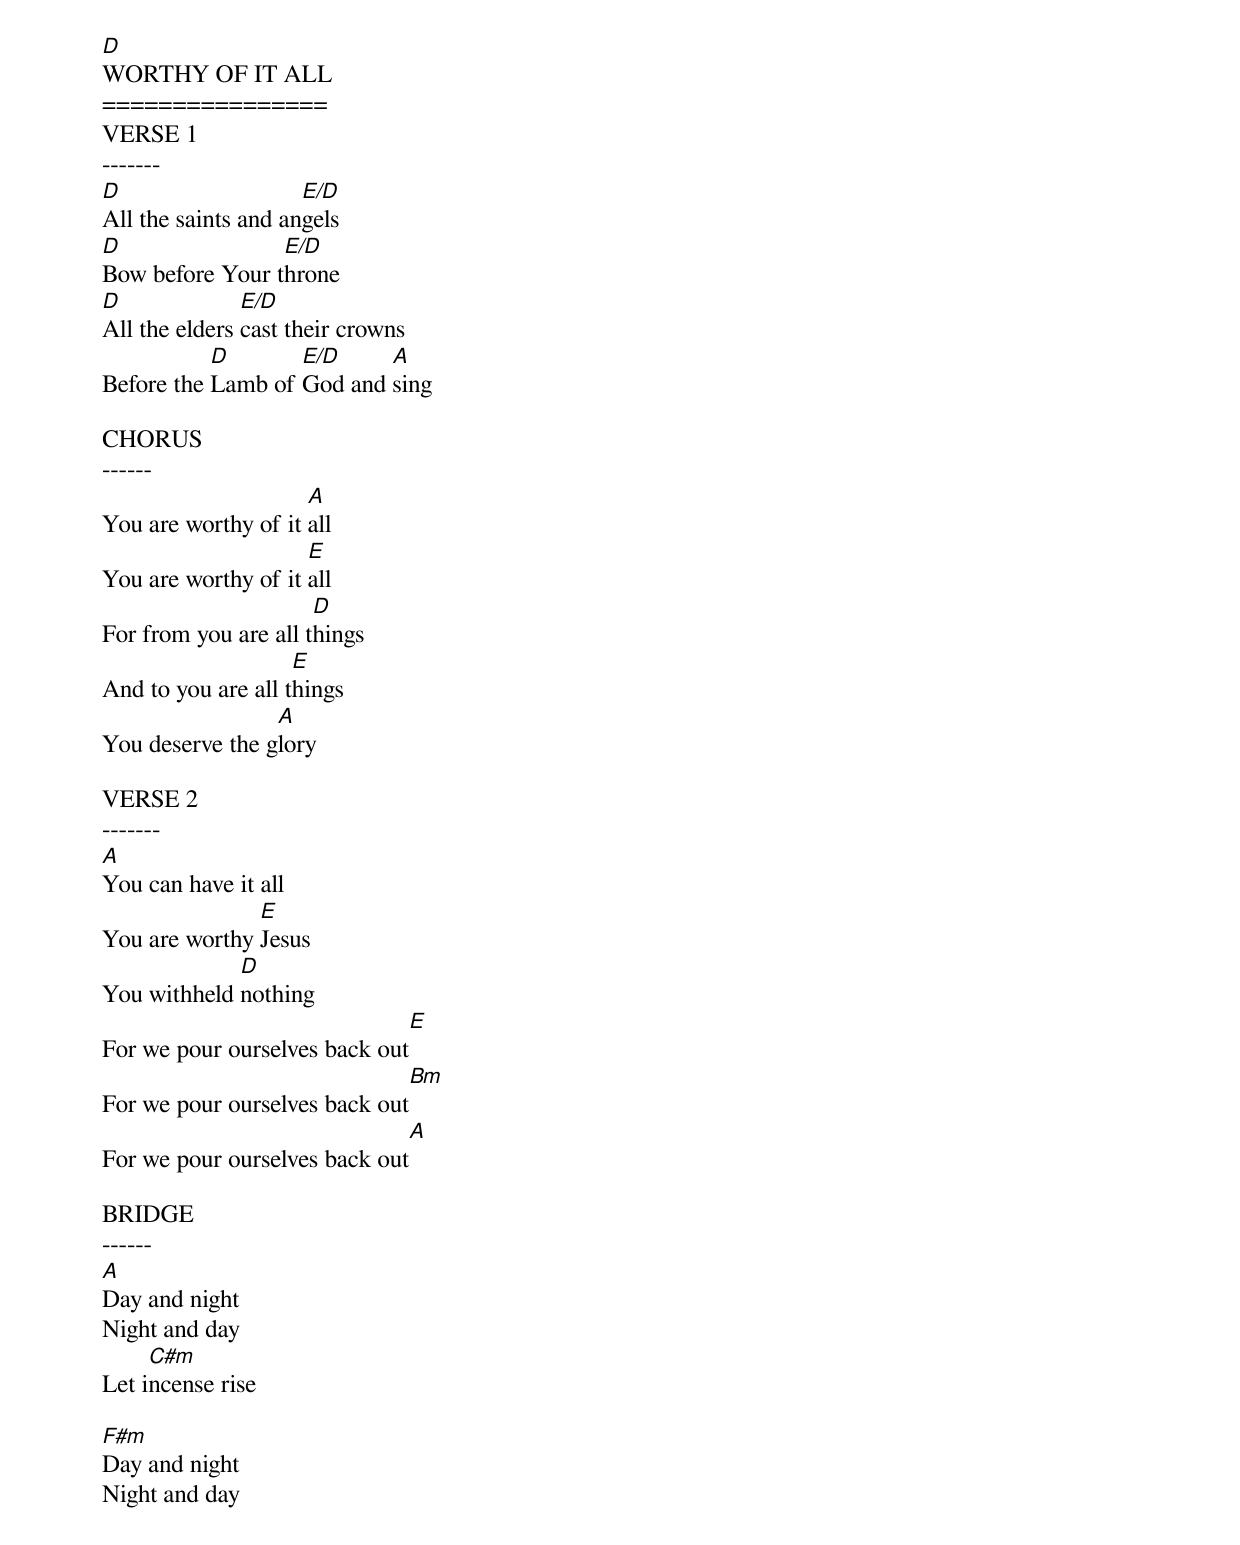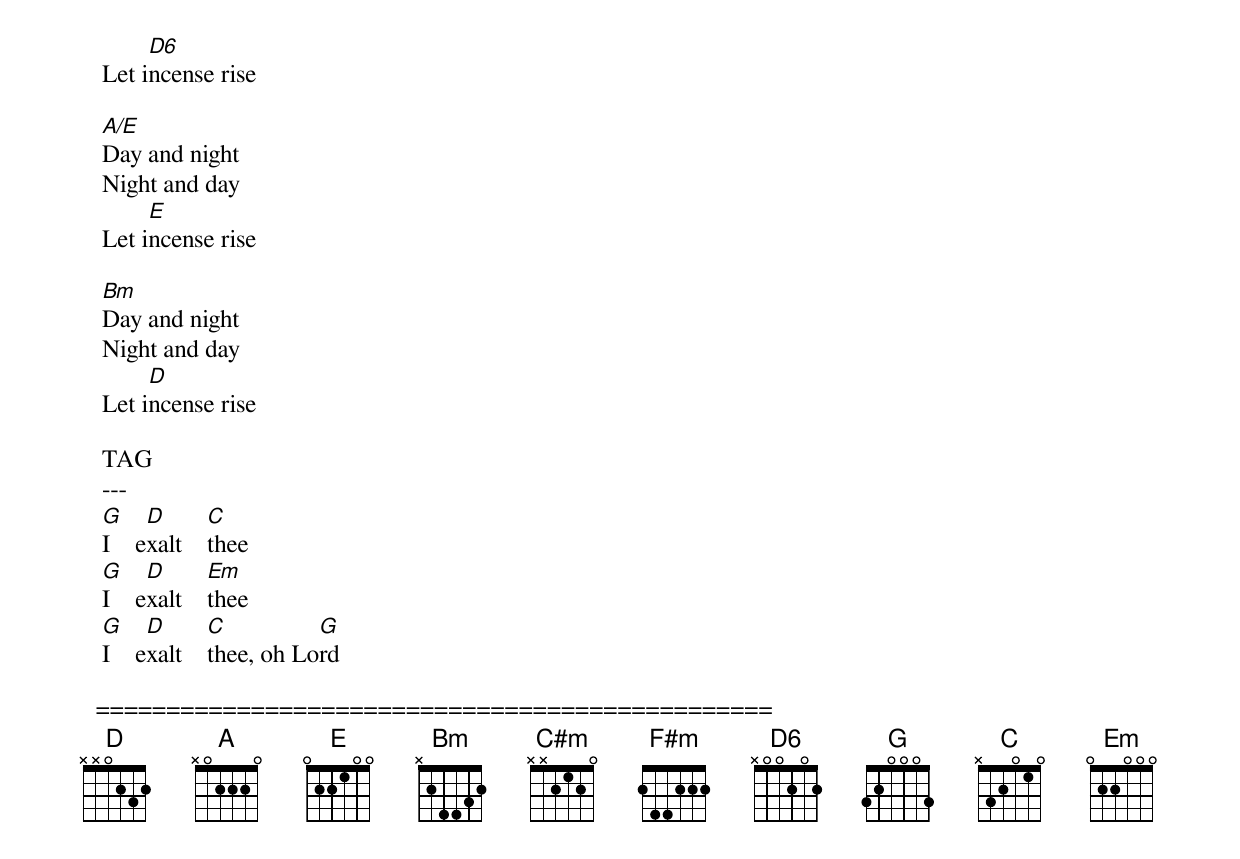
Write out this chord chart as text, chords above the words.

   D
   WORTHY OF IT ALL
   ================
   VERSE 1
   -------
   D                    E/D
   All the saints and angels
   D                E/D
   Bow before Your throne
   D              E/D
   All the elders cast their crowns
              D       E/D     A
   Before the Lamb of God and sing

   CHORUS
   ------
                        A
   You are worthy of it all
                        E
   You are worthy of it all
                         D
   For from you are all things
                       E
   And to you are all things
                    A
   You deserve the glory

   VERSE 2
   -------
   A
   You can have it all
                  E
   You are worthy Jesus
                D
   You withheld nothing
                                 E
   For we pour ourselves back out
                                 Bm
   For we pour ourselves back out
                                 A
   For we pour ourselves back out

   BRIDGE
   ------
   A
   Day and night
   Night and day
        C#m
   Let incense rise

   F#m
   Day and night
   Night and day
        D6
   Let incense rise

   A/E
   Day and night
   Night and day
        E
   Let incense rise

   Bm
   Day and night
   Night and day
        D
   Let incense rise

   TAG
   ---
   G     D       C
   I    exalt    thee
   G     D       Em
   I    exalt    thee
   G     D       C          G
   I    exalt    thee, oh Lord

  ================================================
